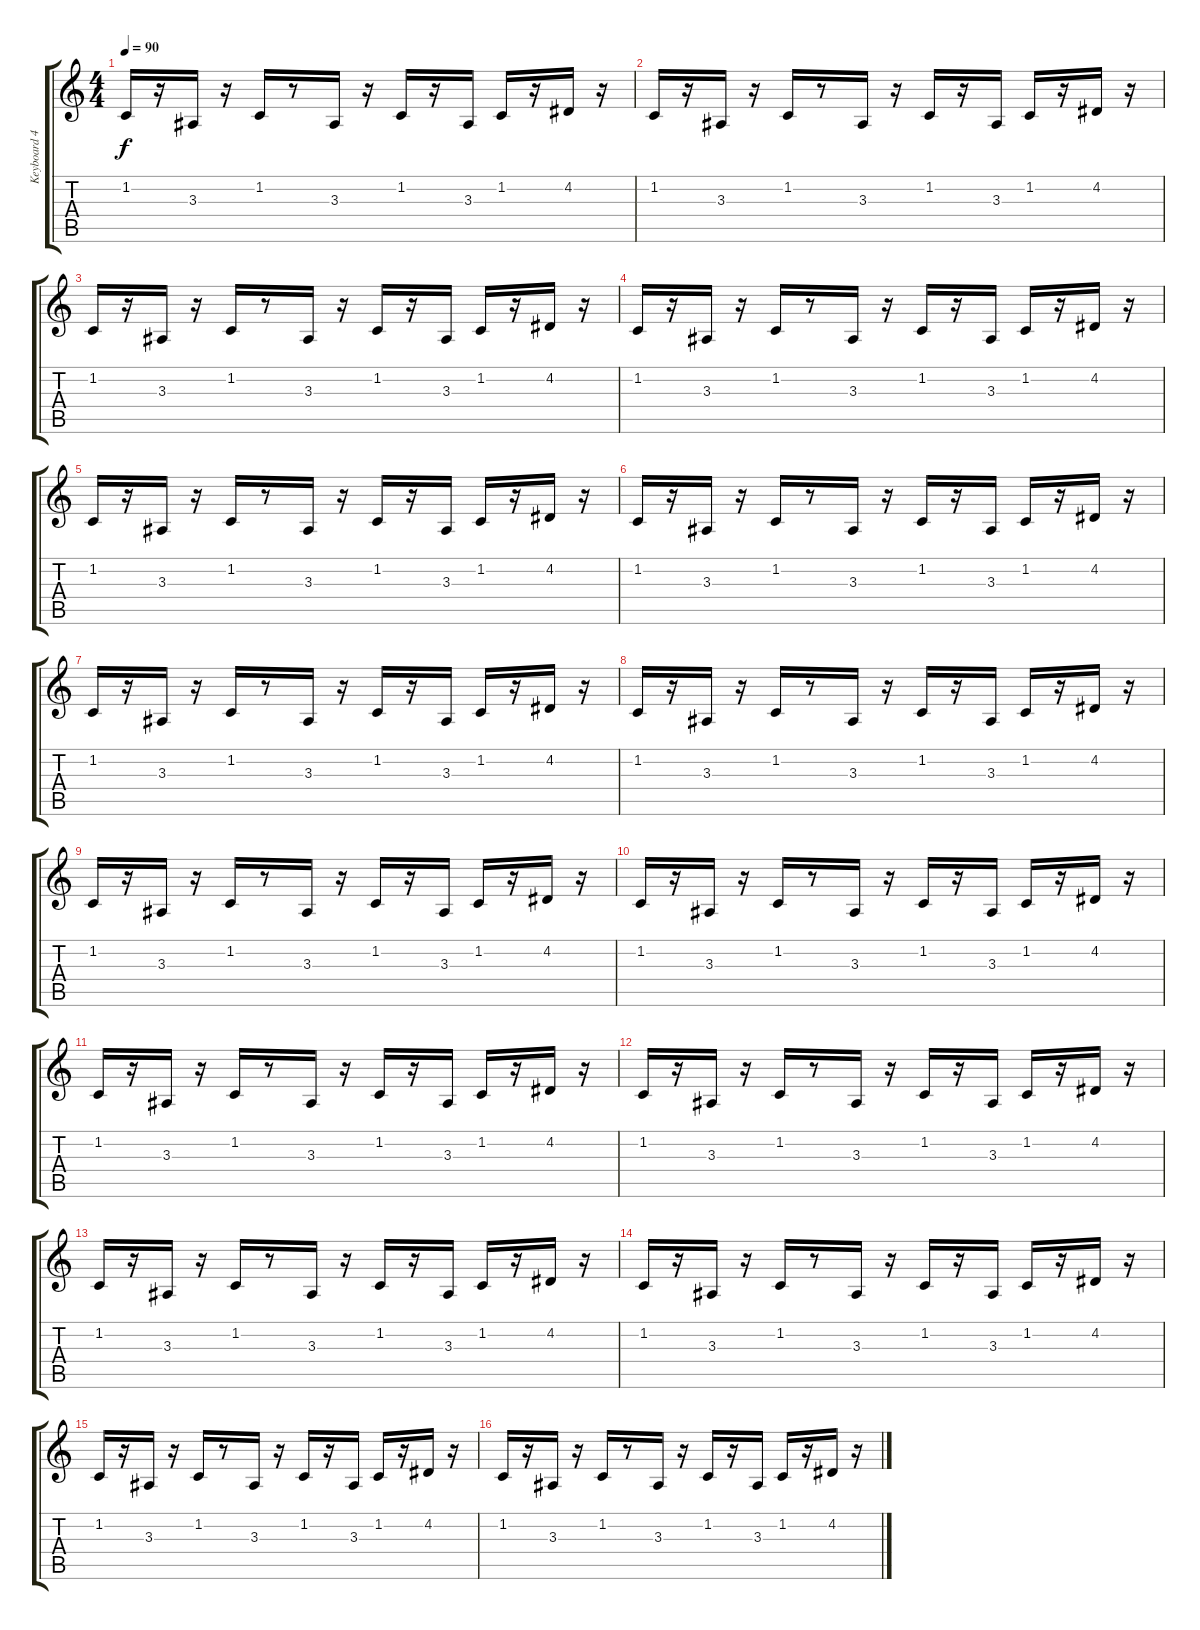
\track ("Keyboard 4" "Keyboard 4") {instrument pad3polysynth}
\staff {score tabs}
\tuning (E4 B3 G3 D3 A2 D2) {hide}
\ts (4 4)
\tempo 90
\clef g2
\ks c
1.2.16{dy f} r.16 3.3.16 r.16 1.2.16 r.8 3.3.16 r.16 1.2.16 r.16 3.3.16 1.2.16 r.16 4.2.16 r.16 |
1.2.16 r.16 3.3.16 r.16 1.2.16 r.8 3.3.16 r.16 1.2.16 r.16 3.3.16 1.2.16 r.16 4.2.16 r.16 |
1.2.16 r.16 3.3.16 r.16 1.2.16 r.8 3.3.16 r.16 1.2.16 r.16 3.3.16 1.2.16 r.16 4.2.16 r.16 |
1.2.16 r.16 3.3.16 r.16 1.2.16 r.8 3.3.16 r.16 1.2.16 r.16 3.3.16 1.2.16 r.16 4.2.16 r.16 |
1.2.16 r.16 3.3.16 r.16 1.2.16 r.8 3.3.16 r.16 1.2.16 r.16 3.3.16 1.2.16 r.16 4.2.16 r.16 |
1.2.16 r.16 3.3.16 r.16 1.2.16 r.8 3.3.16 r.16 1.2.16 r.16 3.3.16 1.2.16 r.16 4.2.16 r.16 |
1.2.16 r.16 3.3.16 r.16 1.2.16 r.8 3.3.16 r.16 1.2.16 r.16 3.3.16 1.2.16 r.16 4.2.16 r.16 |
1.2.16 r.16 3.3.16 r.16 1.2.16 r.8 3.3.16 r.16 1.2.16 r.16 3.3.16 1.2.16 r.16 4.2.16 r.16 |
1.2.16 r.16 3.3.16 r.16 1.2.16 r.8 3.3.16 r.16 1.2.16 r.16 3.3.16 1.2.16 r.16 4.2.16 r.16 |
1.2.16 r.16 3.3.16 r.16 1.2.16 r.8 3.3.16 r.16 1.2.16 r.16 3.3.16 1.2.16 r.16 4.2.16 r.16 |
1.2.16 r.16 3.3.16 r.16 1.2.16 r.8 3.3.16 r.16 1.2.16 r.16 3.3.16 1.2.16 r.16 4.2.16 r.16 |
1.2.16 r.16 3.3.16 r.16 1.2.16 r.8 3.3.16 r.16 1.2.16 r.16 3.3.16 1.2.16 r.16 4.2.16 r.16 |
1.2.16 r.16 3.3.16 r.16 1.2.16 r.8 3.3.16 r.16 1.2.16 r.16 3.3.16 1.2.16 r.16 4.2.16 r.16 |
1.2.16 r.16 3.3.16 r.16 1.2.16 r.8 3.3.16 r.16 1.2.16 r.16 3.3.16 1.2.16 r.16 4.2.16 r.16 |
1.2.16 r.16 3.3.16 r.16 1.2.16 r.8 3.3.16 r.16 1.2.16 r.16 3.3.16 1.2.16 r.16 4.2.16 r.16 |
1.2.16 r.16 3.3.16 r.16 1.2.16 r.8 3.3.16 r.16 1.2.16 r.16 3.3.16 1.2.16 r.16 4.2.16 r.16
